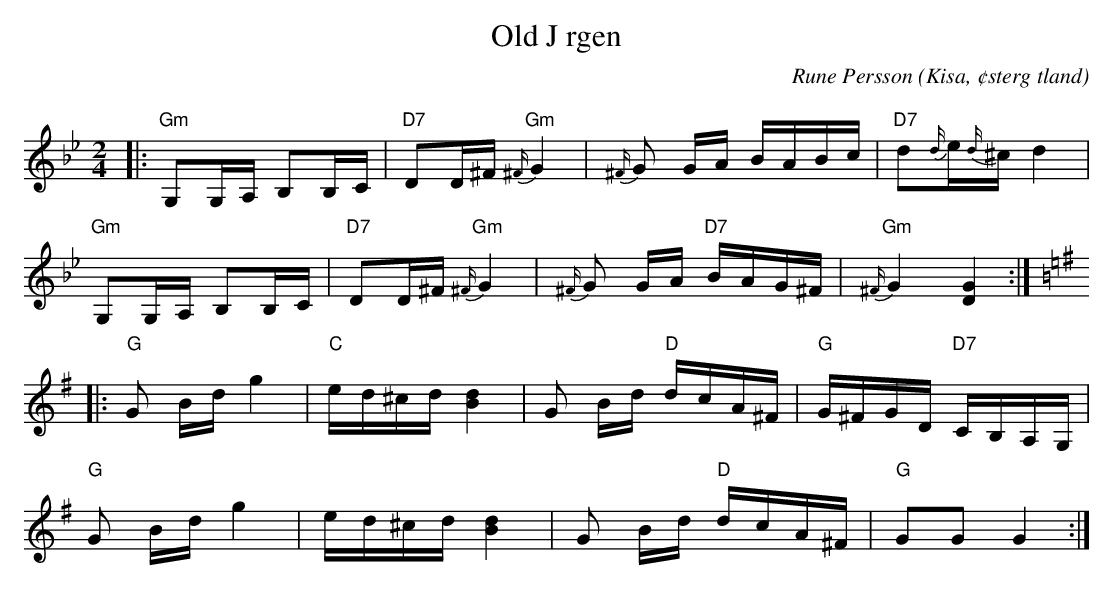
X:1
T:Old J rgen
C:Rune Persson
O:Kisa, ¢sterg tland
Q:60
M:2/4
L:1/8
K:Gm
|:"Gm"G,G,/A,/ B,B,/C/|"D7"DD/^F/ "Gm"{^F/}G2|{^F/}G G/A/ B/A/B/c/|"D7"d{d/}e/{d/}^c/ d2|
"Gm"G,G,/A,/ B,B,/C/|"D7"DD/^F/ "Gm"{^F/}G2|{^F/}G G/A/"D7" B/A/G/^F/|"Gm"{^F/}G2 [DG]2:|
[K:G]|:"G"G B/d/ g2|"C"e/d/^c/d/ [dB]2|G B/d/ "D"d/c/A/^F/|"G"G/^F/G/D/ "D7"C/B,/A,/G,/|
"G"G B/d/ g2|e/d/^c/d/ [dB]2|G B/d/ "D"d/c/A/^F/|"G"GG G2 :|]
